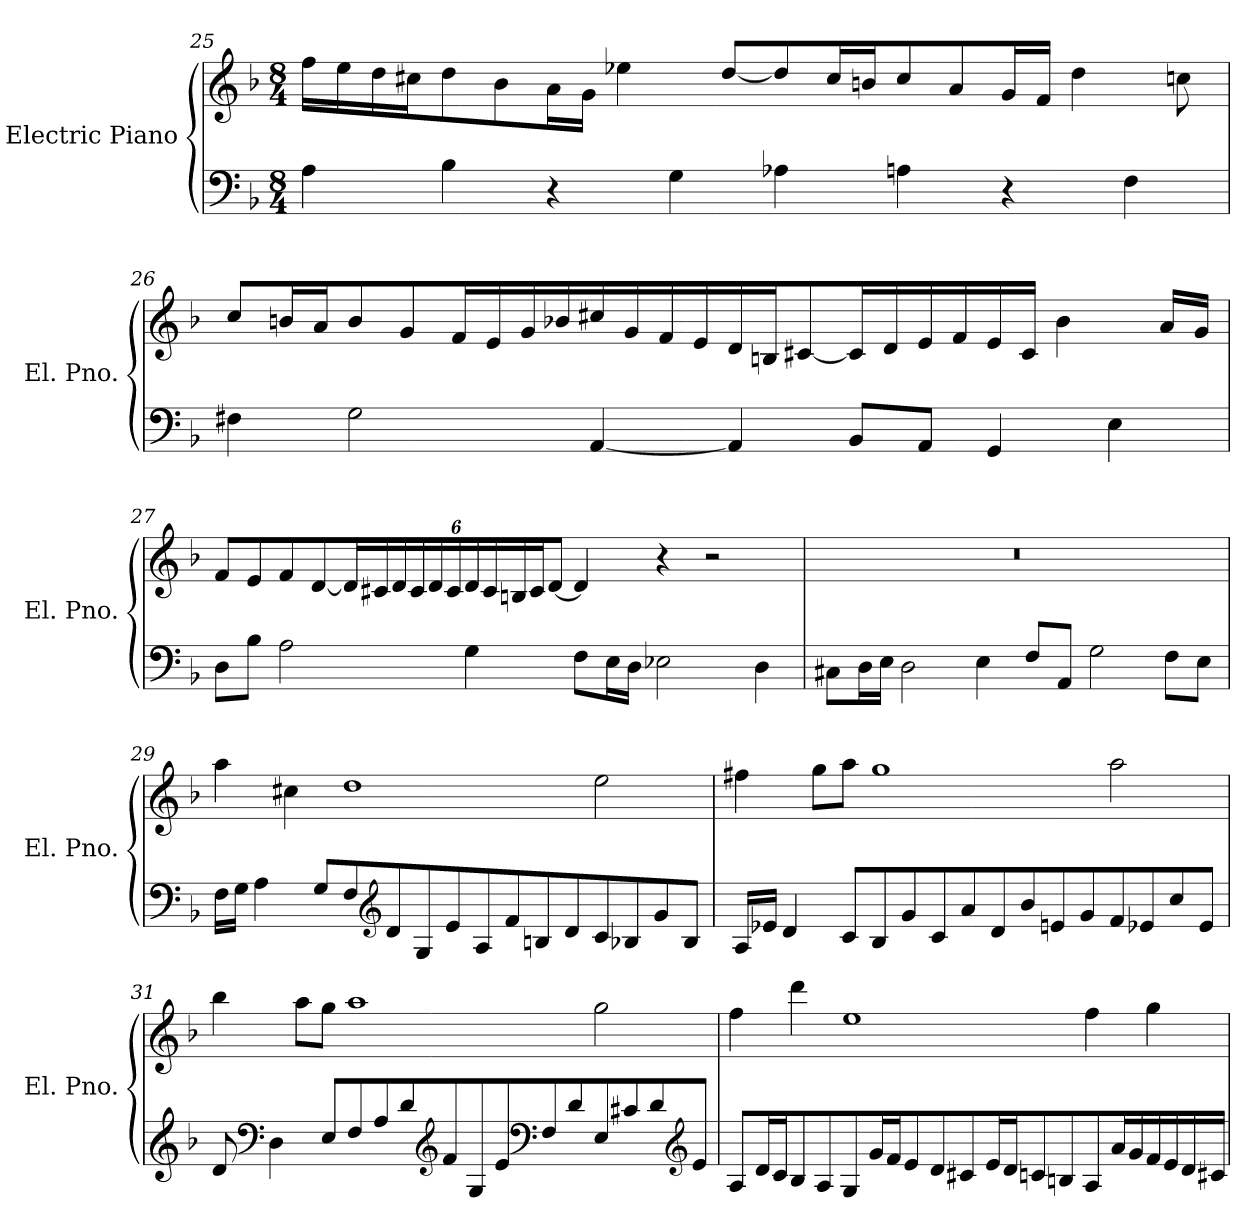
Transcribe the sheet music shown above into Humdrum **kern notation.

**kern	**kern
*part1	*part1
*staff2	*staff1
*I"Electric Piano	*
*I'El. Pno.	*
!!LO:LB:g=z
*clefF4	*clefG2
*k[b-]	*k[b-]
*M8/4	*M8/4
=25	=25
4A\	16ff\LL
.	16ee\
.	16dd\
.	16cc#X\J
4B-\	8dd\
.	8b-\
4r	16a\L
.	16g\JJ
.	4ee-X\
4G\	.
.	[8dd/L
4A-X\	8dd/]
.	16cc#/L
.	16bn/J
4An\	8cc#/
.	8a/
4r	16g/L
.	16f/JJ
.	4dd\
4F\	.
.	8ccn\
!!LO:LB:g=z
=26	=26
4F#X\	8cc/L
.	16bn/L
.	16a/J
2G\	8b/
.	8g/
.	16f/L
.	16e/
.	16g/
.	16b-X/
[4AA/	16cc#X/
.	16g/
.	16f/
.	16e/
4AA/]	16d/
.	16Bn/J
.	[8c#X/
8BB-/L	16c#/L]
.	16d/
8AA/J	16e/
.	16f/
4GG/	16e/
.	16c#/JJ
.	4b-\
4E\	.
.	16a/LL
.	16g/JJ
!!LO:PB:g=z
=27	=27
8D\L	8f/L
8B-\J	8e/
2A\	8f/
.	[8d/
*	*Xbrackettup
.	24d/L]
.	24c#X/
.	24d/
.	24c#/
.	24d/
.	24c#/
4G\	24d/
.	24c#/
.	24Bn/
.	24c#/J
.	[12d/J
8F\L	4d/]
16E\L	.
16D\JJ	.
2E-X\	4r
.	2r
4D\	.
=28	=28
8C#X\L	0r
16D\L	.
16E\JJ	.
2D\	.
4E\	.
8F/L	.
8AA/J	.
2G\	.
8F\L	.
8E\J	.
!!LO:LB:g=z
=29	=29
16F\LL	4aa\
16G\JJ	.
4A\	.
.	4cc#X\
8G/L	.
8F/	1dd
*clefG2	*
8d/	.
8G/	.
8e/	.
8A/	.
8f/	.
8Bn/	.
8d/	.
8c/	2ee\
8B-X/	.
8g/	.
8B-/J	.
=30	=30
16A/LL	4ff#X\
16e-X/JJ	.
4d/	.
.	8gg\L
8c/L	8aa\J
8B-/	1gg
8g/	.
8c/	.
8a/	.
8d/	.
8b-/	.
8en/	.
8g/	.
8f/	2aa\
8e-X/	.
8cc/	.
8e-/J	.
!!LO:LB:g=z
=31	=31
8d/	4bb-\
*clefF4	*
4D\	.
.	8aa\L
8E/L	8gg\J
8F/	1aa
8A/	.
8d/	.
*clefG2	*
8f/	.
8G/	.
8e/	.
*clefF4	*
8F/	.
8d/	.
8E/	2gg\
8c#X/	.
8d/	.
*clefG2	*
8e/J	.
!!LO:LB:g=z
=32	=32
8A/L	4ff\
16d/L	.
16c/J	.
8B-/	4ddd\
8A/	.
8G/	1ee
16g/L	.
16f/J	.
8e/	.
8d/	.
8c#X/	.
16e/L	.
16d/J	.
8cn/	.
8Bn/	.
8A/	4ff\
16a/L	.
16g/	.
16f/	4gg\
16e/	.
16d/	.
16c#X/JJ	.
=	=
*-	*-
